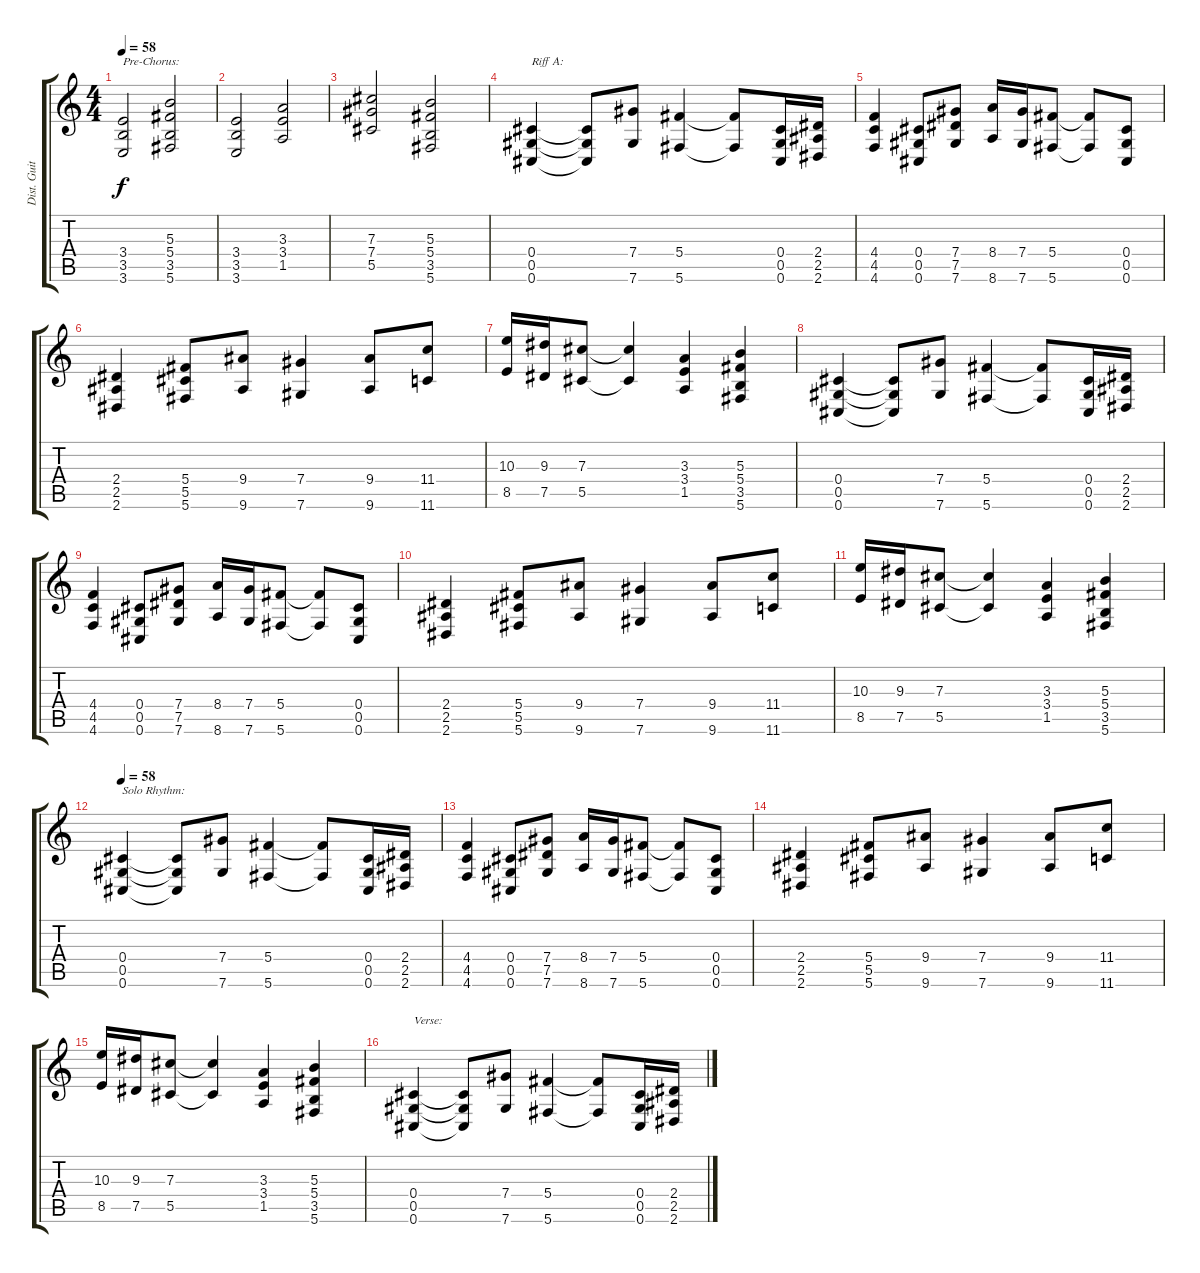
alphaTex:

\track ("Dist. Guitar 2" "Dist. Guit") {instrument distortionguitar}
\staff {score tabs}
\tuning (Eb4 Bb3 Gb3 Db3 Ab2 Db2) {hide}
\ts (4 4)
\tempo 58
\clef g2
\ks c
(3.4 3.5 3.6).2{txt "Pre-Chorus:" dy f} (5.3 5.4 3.5 5.6).2 |
(3.4 3.5 3.6).2 (3.3 3.4 1.5).2 |
(7.3 7.4 5.5).2 (5.3 5.4 3.5 5.6).2 |
(0.4 0.5 0.6).4{txt "Riff A:"} (0.4{t} 0.5{t} 0.6{t}).8 (7.4 7.6).8 (5.4 5.6).4 (5.4{t} 5.6{t}).8 (0.4 0.5 0.6).16 (2.4 2.5 2.6).16 |
(4.4 4.5 4.6).4 (0.4 0.5 0.6).8 (7.4 7.5 7.6).8 (8.4 8.6).16 (7.4 7.6).16 (5.4 5.6).8 (5.4{t} 5.6{t}).8 (0.4 0.5 0.6).8 |
(2.4 2.5 2.6).4 (5.4 5.5 5.6).8 (9.4 9.6).8 (7.4 7.6).4 (9.4 9.6).8 (11.4 11.6).8 |
(10.3 8.5).16 (9.3 7.5).16 (7.3 5.5).8 (7.3{t} 5.5{t}).4 (3.3 3.4 1.5).4 (5.3 5.4 3.5 5.6).4 |
(0.4 0.5 0.6).4 (0.4{t} 0.5{t} 0.6{t}).8 (7.4 7.6).8 (5.4 5.6).4 (5.4{t} 5.6{t}).8 (0.4 0.5 0.6).16 (2.4 2.5 2.6).16 |
(4.4 4.5 4.6).4 (0.4 0.5 0.6).8 (7.4 7.5 7.6).8 (8.4 8.6).16 (7.4 7.6).16 (5.4 5.6).8 (5.4{t} 5.6{t}).8 (0.4 0.5 0.6).8 |
(2.4 2.5 2.6).4 (5.4 5.5 5.6).8 (9.4 9.6).8 (7.4 7.6).4 (9.4 9.6).8 (11.4 11.6).8 |
(10.3 8.5).16 (9.3 7.5).16 (7.3 5.5).8 (7.3{t} 5.5{t}).4 (3.3 3.4 1.5).4 (5.3 5.4 3.5 5.6).4 |
\tempo 58
(0.4 0.5 0.6).4{txt "Solo Rhythm:"} (0.4{t} 0.5{t} 0.6{t}).8 (7.4 7.6).8 (5.4 5.6).4 (5.4{t} 5.6{t}).8 (0.4 0.5 0.6).16 (2.4 2.5 2.6).16 |
(4.4 4.5 4.6).4 (0.4 0.5 0.6).8 (7.4 7.5 7.6).8 (8.4 8.6).16 (7.4 7.6).16 (5.4 5.6).8 (5.4{t} 5.6{t}).8 (0.4 0.5 0.6).8 |
(2.4 2.5 2.6).4 (5.4 5.5 5.6).8 (9.4 9.6).8 (7.4 7.6).4 (9.4 9.6).8 (11.4 11.6).8 |
(10.3 8.5).16 (9.3 7.5).16 (7.3 5.5).8 (7.3{t} 5.5{t}).4 (3.3 3.4 1.5).4 (5.3 5.4 3.5 5.6).4 |
(0.4 0.5 0.6).4{txt "Verse:"} (0.4{t} 0.5{t} 0.6{t}).8 (7.4 7.6).8 (5.4 5.6).4 (5.4{t} 5.6{t}).8 (0.4 0.5 0.6).16 (2.4 2.5 2.6).16
